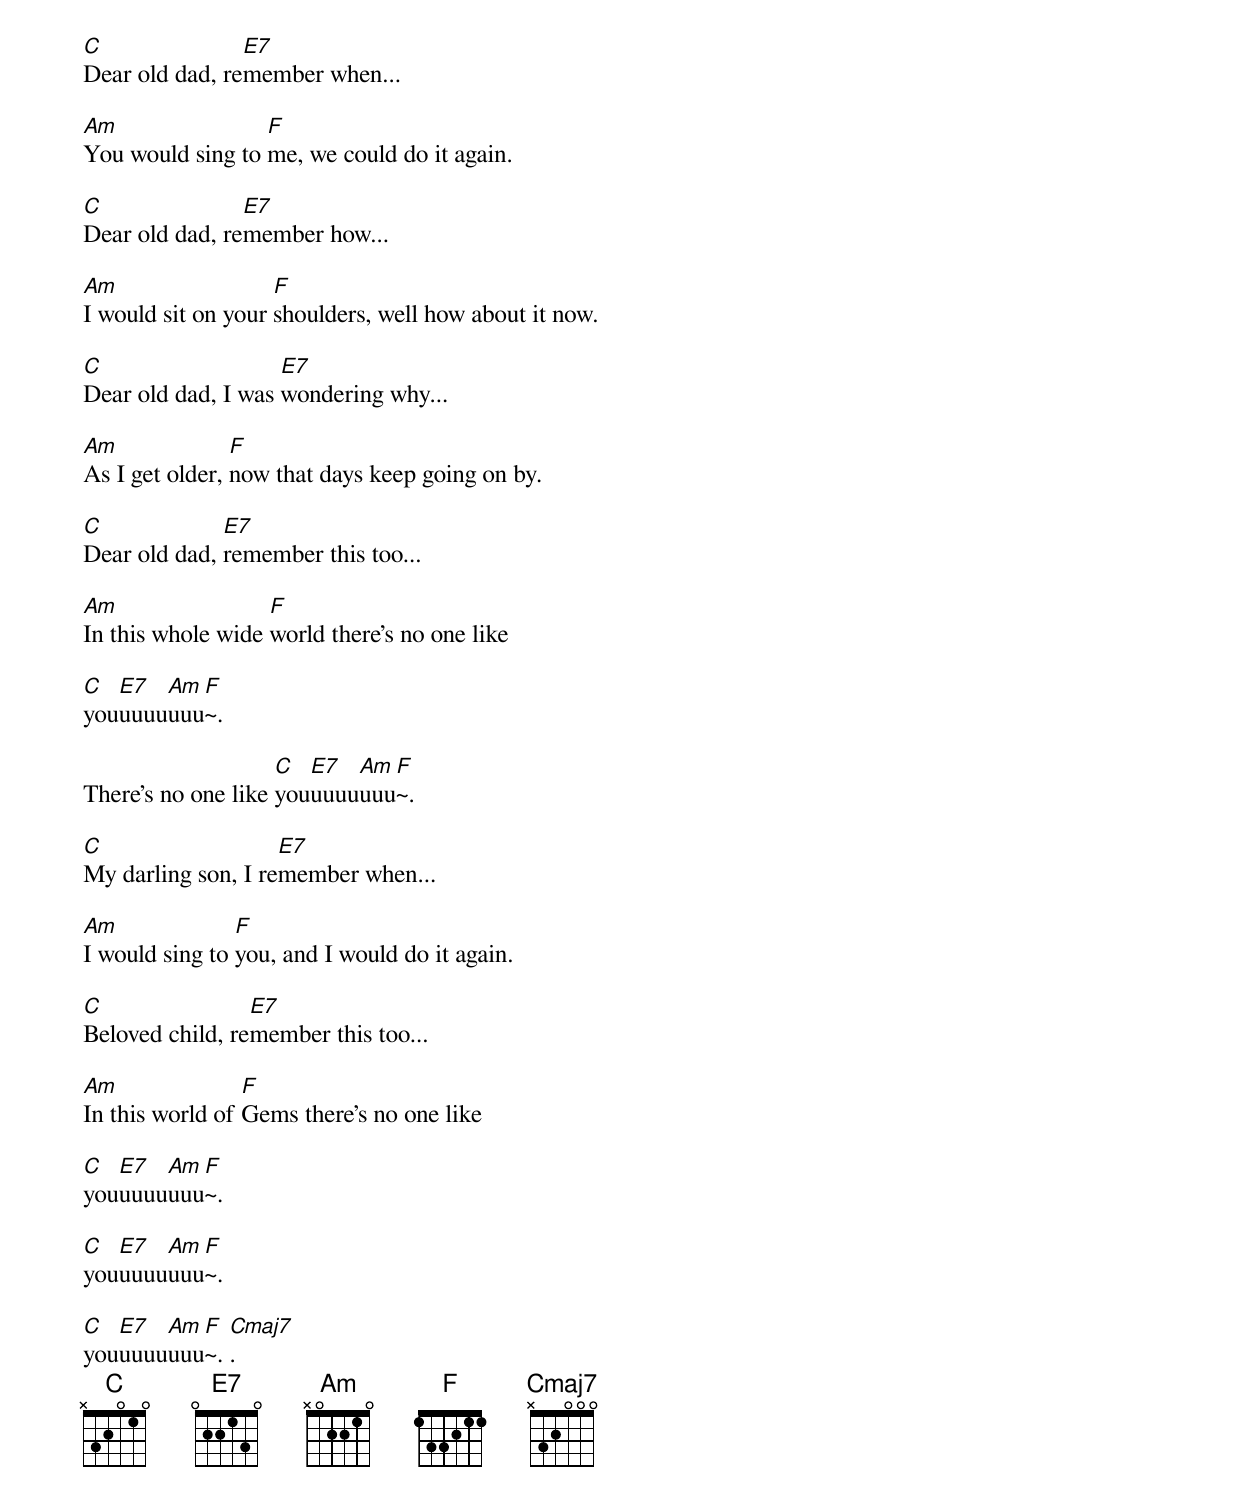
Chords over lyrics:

C               E7
Dear old dad, remember when...

Am                F
You would sing to me, we could do it again.

C               E7
Dear old dad, remember how...

Am                  F
I would sit on your shoulders, well how about it now.

C                   E7
Dear old dad, I was wondering why...

Am              F
As I get older, now that days keep going on by.

C             E7
Dear old dad, remember this too...

Am                 F
In this whole wide world there's no one like

C  E7  Am F
youuuuuuuu~.

                    C  E7  Am F
There's no one like youuuuuuuu~.

C                   E7
My darling son, I remember when...

Am              F
I would sing to you, and I would do it again.

C                E7
Beloved child, remember this too...

Am               F
In this world of Gems there's no one like

C  E7  Am F
youuuuuuuu~.

C  E7  Am F
youuuuuuuu~.

C  E7  Am F  Cmaj7
youuuuuuuu~. .
